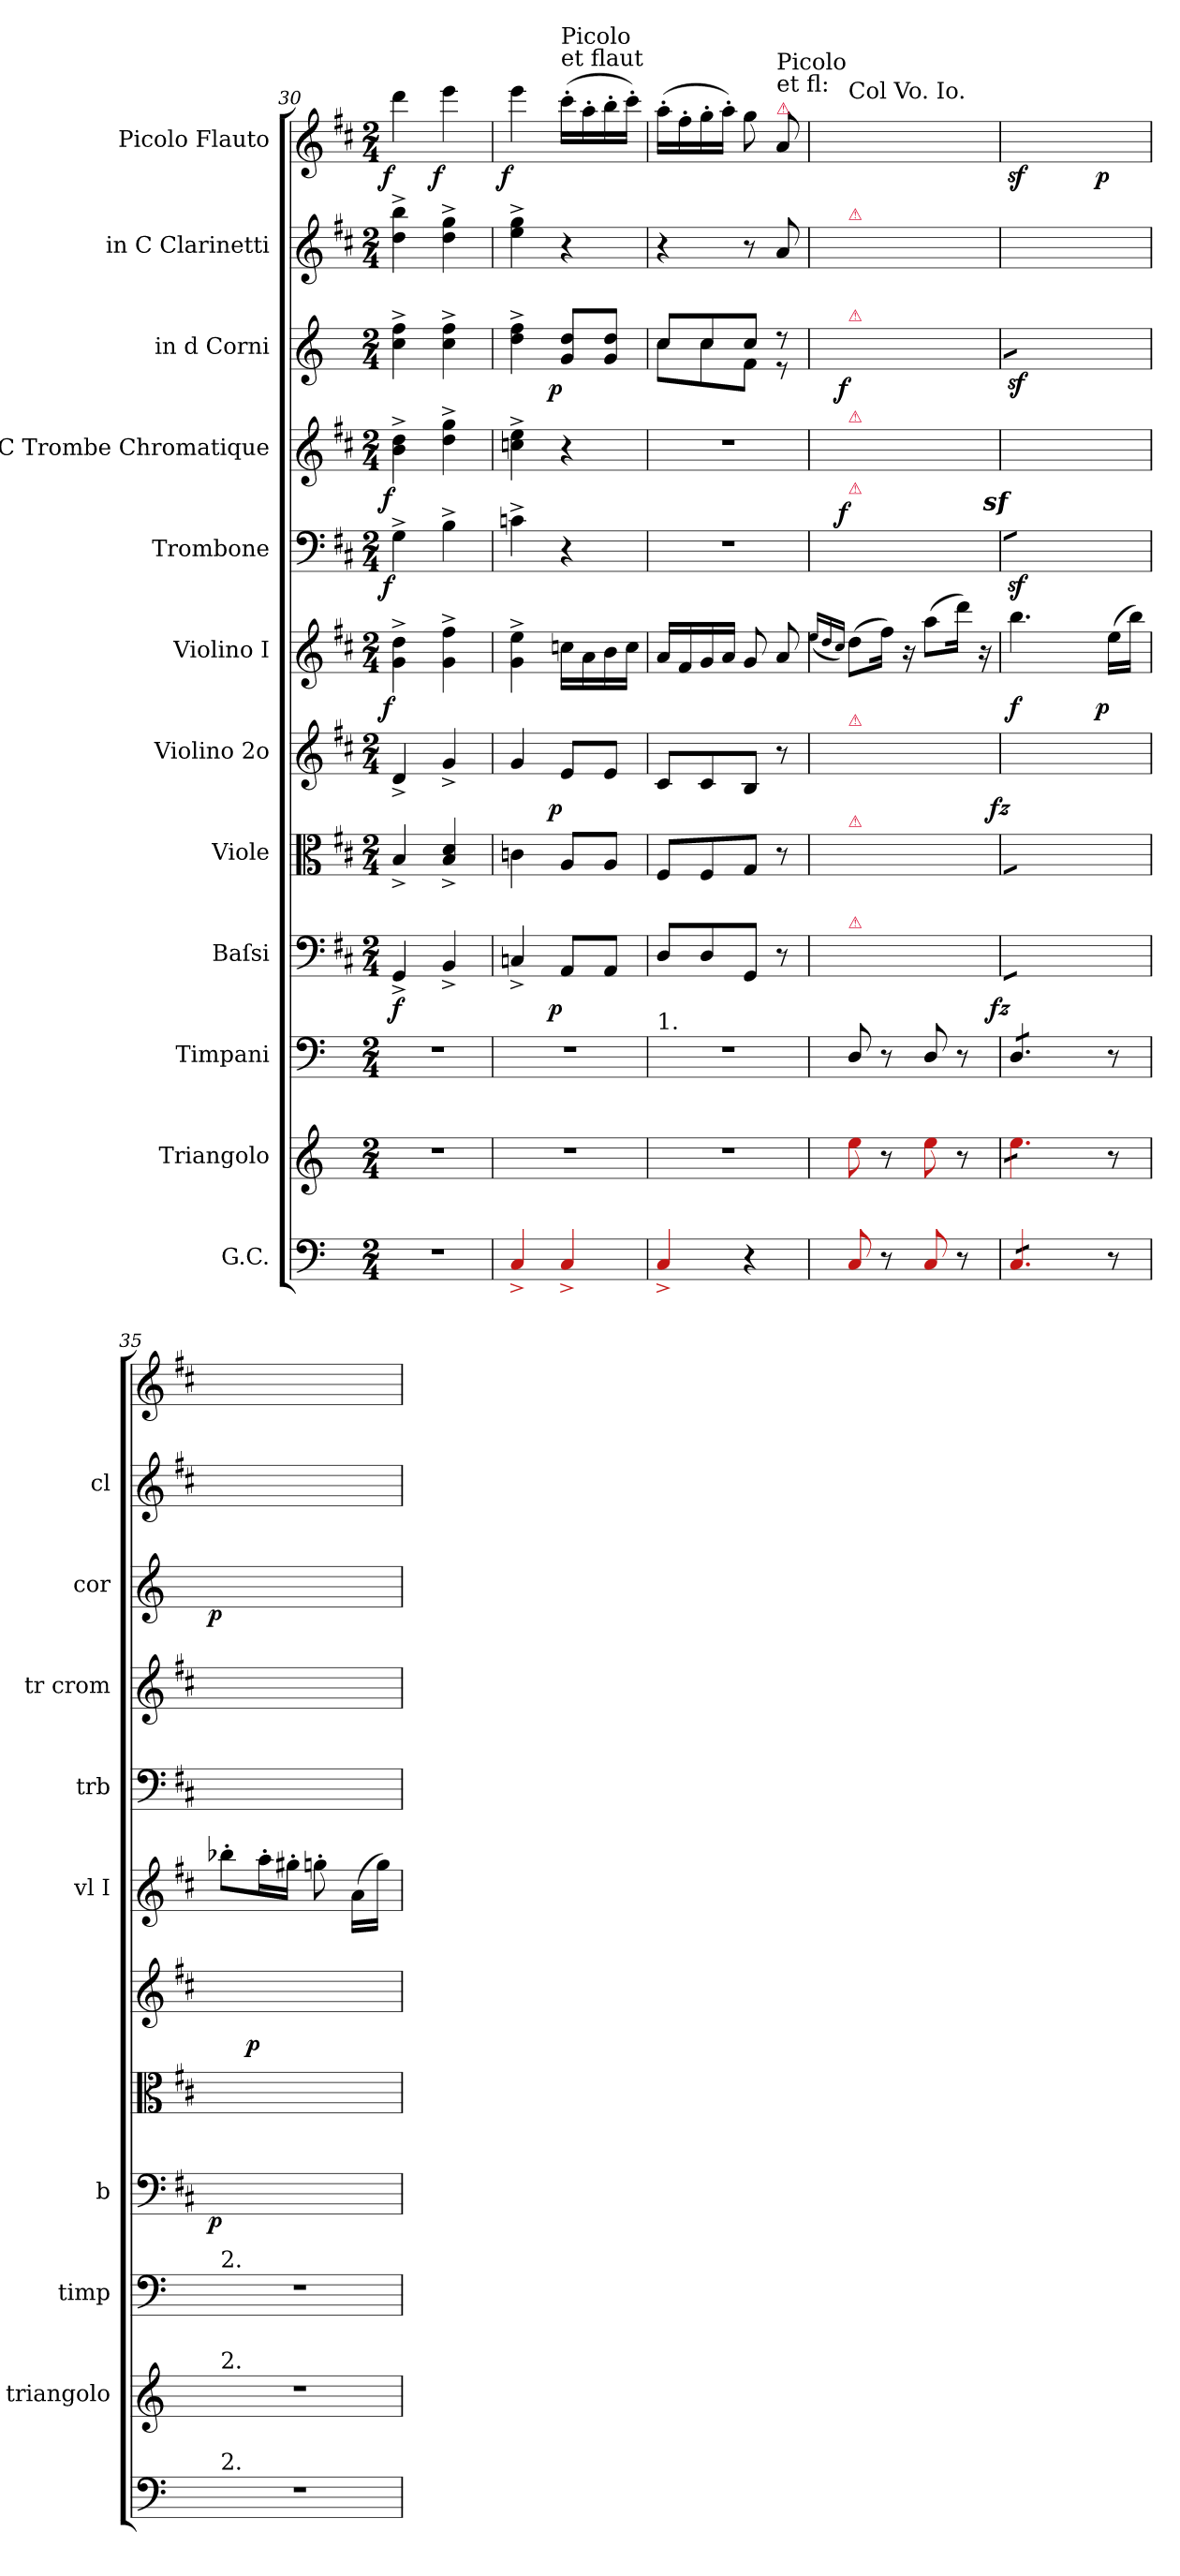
**kern	**kern	**kern	**kern	**dynam	**kern	**kern	**dynam	**kern	**dynam	**kern	**dynam	**kern	**dynam	**kern	**dynam	**kern	**kern	**dynam
*part12	*part11	*part10	*part9	*part9	*part8	*part7	*part7	*part6	*part6	*part5	*part5	*part4	*part4	*part3	*part3	*part2	*part1	*part1
*staff12	*staff11	*staff10	*staff9	*staff9	*staff8	*staff7	*staff7	*staff6	*staff6	*staff5	*staff5	*staff4	*staff4	*staff3	*staff3	*staff2	*staff1	*staff1
*I"G.C.	*I"Triangolo	*I"Timpani	*I"Baſsi	*	*I"Viole	*I"Violino 2o	*	*I"Violino I	*	*I"Trombone	*	*I"in C Trombe Chromatique	*	*I"in d Corni	*	*I"in C Clarinetti	*I"Picolo Flauto	*
*	*I'triangolo	*I'timp	*I'b	*	*	*	*	*I'vl I	*	*I'trb	*	*I'tr crom	*	*I'cor	*	*I'cl	*	*
*clefF4	*clefG2	*clefF4	*clefF4	*	*clefC3	*clefG2	*	*clefG2	*	*clefF4	*	*clefG2	*	*clefG2	*	*clefG2	*clefG2	*
*	*	*	*	*	*	*	*	*	*	*	*	*	*	*ITrd-1c-2	*	*	*	*
*k[]	*k[]	*k[]	*k[f#c#]	*	*k[f#c#]	*k[f#c#]	*	*k[f#c#]	*	*k[f#c#]	*	*k[f#c#]	*	*k[f#c#]	*	*k[f#c#]	*k[f#c#]	*
*	*	*	*D:	*	*D:	*D:	*	*D:	*	*D:	*	*D:	*	*D:	*	*D:	*D:	*
*M2/4	*M2/4	*M2/4	*M2/4	*	*M2/4	*M2/4	*	*M2/4	*	*M2/4	*	*M2/4	*	*M2/4	*	*M2/4	*M2/4	*
=30	=30	=30	=30	=30	=30	=30	=30	=30	=30	=30	=30	=30	=30	=30	=30	=30	=30	=30
!	!	!	!	!	!	!	!	!	!LO:DY:rj	!	!LO:DY:rj	!	!LO:DY:rj	!	!	!	!	!LO:DY:rj
2r	2r	2r	4GG^/	f	4B^/	4d^/	.	4g^<\ 4dd^<\	f	4G^<\	f	4b^<\ 4dd^<\	f	4dd^<\ 4gg^<\	.	4dd^<\ 4bb^<\	4ddd\	f
!	!	!	!	!	!	!	!	!	!	!	!	!	!	!	!	!	!	!LO:DY:rj
.	.	.	4BB^/	.	4B^/ 4d^/	4g^/	.	4g^<\ 4ff#^<\	.	4B^<\	.	4dd^<\ 4gg^<\	.	4dd^<\ 4gg^<\	.	4dd^<\ 4gg^<\	4eee\	f
=31	=31	=31	=31	=31	=31	=31	=31	=31	=31	=31	=31	=31	=31	=31	=31	=31	=31	=31
!	!	!	!	!	!	!	!	!	!	!	!	!	!	!	!	!	!	!LO:DY:rj
4Ra^>/	2r	2r	4Cn^/	.	4cn\	4g/	.	4g^<\ 4ee^<\	.	4cn^<\	.	4ccn^<\ 4ee^<\	.	4ee^<\ 4gg^<\	.	4ee^<\ 4gg^<\	4eee\	f
!	!	!	!	!	!	!	!	!	!	!	!	!	!	!	!	!	!LO:TX:a:t=Picolo\net flaut	!
!	!	!	!	!LO:DY:rj	!	!	!LO:DY:rj	!	!	!	!	!	!	!	!LO:DY:rj	!	!	!
4Ra^>/	.	.	8AA/L	p	8A/L	8e/L	p	16ccn\LL	.	4r	.	4r	.	8a/ 8ee/L	p	4r	(16ccc#'\LL	.
.	.	.	.	.	.	.	.	16a\	.	.	.	.	.	.	.	.	16aa'\	.
.	.	.	8AA/J	.	8A/J	8e/J	.	16b\	.	.	.	.	.	8a/ 8ee/J	.	.	16bb'\	.
.	.	.	.	.	.	.	.	16cc\JJ	.	.	.	.	.	.	.	.	16ccc#'\JJ)	.
=32	=32	=32	=32	=32	=32	=32	=32	=32	=32	=32	=32	=32	=32	=32	=32	=32	=32	=32
*	*	*	*	*	*	*	*	*	*	*	*	*	*	*^	*	*	*	*
!	!	!LO:TX:a:t=1.	!	!	!	!	!	!	!	!	!	!	!	!	!	!	!	!	!
4Ra^>/	2r	2r	8D/L	.	8F#/L	8c#/L	.	16a/LL	.	2r	.	2r	.	8dd/L	8dd\L	.	4r	(16aa'\LL	.
.	.	.	.	.	.	.	.	16f#/	.	.	.	.	.	.	.	.	.	16ff#'\	.
.	.	.	8D/	.	8F#/	8c#/	.	16g/	.	.	.	.	.	8dd/	8dd\	.	.	16gg'\	.
.	.	.	.	.	.	.	.	16a/JJ	.	.	.	.	.	.	.	.	.	16aa'\JJ)	.
4r	.	.	8GG/J	.	8G/J	8B/J	.	8g/	.	.	.	.	.	8dd/J	8g\J	.	8r	8gg\	.
!	!	!	!	!	!	!	!	!	!	!	!	!	!	!	!	!	!	!LO:TX:a:color=crimson:t=⚠	!
!	!	!	!	!	!	!	!	!	!	!	!	!	!	!	!	!	!	!LO:TX:a:t=Picolo\net fl&colon;	!
.	.	.	8r	.	8r	8r	.	8a/	.	.	.	.	.	8r	8r	.	8a/	8a/	.
*	*	*	*	*	*	*	*	*	*	*	*	*	*	*v	*v	*	*	*	*
=33	=33	=33	=33	=33	=33	=33	=33	=33	=33	=33	=33	=33	=33	=33	=33	=33	=33	=33
.	.	.	.	.	.	.	.	(16qqee/LL	.	.	.	.	.	.	.	(16qqf#/LLyy	(16qqee/LLyy	.
.	.	.	.	.	.	.	.	16qqdd/	.	.	.	.	.	.	.	16qqe/yy	16qqdd/yy	.
.	.	.	.	.	.	.	.	16qqcc#/JJ)	.	.	.	.	.	.	.	16qqd/JJyy	16qqcc#/JJyy)	.
*	*	*	*	*	*	*	*	*	*	*	*	*^	*	*	*	*	*	*
!	!	!	!	!	!	!	!	!	!	!	!	!	!	!	!	!	!	!LO:TX:a:t=Col Vo. Io.	!
!	!	!	!	!	!	!	!	!	!	!	!	!	!	!	!	!	!LO:TX:a:color=crimson:t=⚠	!	!
!	!	!	!	!	!	!	!	!	!	!	!	!	!	!	!LO:TX:a:color=crimson:t=⚠	!	!	!	!
!	!	!	!	!	!	!	!	!	!	!	!	!LO:TX:a:color=crimson:t=⚠	!	!	!	!	!	!	!
!	!	!	!	!	!	!	!	!	!	!LO:TX:a:color=crimson:t=⚠	!	!	!	!	!	!	!	!	!
!	!	!	!	!	!	!LO:TX:a:color=crimson:t=⚠	!	!	!	!	!	!	!	!	!	!	!	!	!
!	!	!	!	!	!LO:TX:a:color=crimson:t=⚠	!	!	!	!	!	!	!	!	!	!	!	!	!	!
!	!	!	!LO:TX:a:color=crimson:t=⚠	!	!	!	!	!	!	!	!	!	!	!	!	!	!	!	!
!	!	!	!	!	!	!	!	!	!	!	!LO:DY:a:rj	!	!	!	!	!LO:DY:rj	!	!	!
8Ra/	8Ree\	8D/	8D\yy	.	8Dyy\ 8Ayy\ 8dyy\	8Ayy/ 8f#yy/	.	(8dd\L	.	8D\yy	f	8a/yy	8f#\yy	.	8f#yy/ 8ddyy/	f	8d/Lyy)	(8dd\Lyy	.
8r	8r	8r	8ryy	.	8ryy	8ryy	.	16ff#\Jk)	.	8ryy	.	8ryy	8ryy	.	8ryy	.	16f#/Jkyy	16ff#\Jkyy)	.
.	.	.	.	.	.	.	.	16r	.	.	.	.	.	.	.	.	16ryy	16ryy	.
8Ra/	8Ree\	8D/	8D\yy	.	8Dyy\ 8Ayy\ 8dyy\	8Ayy/ 8f#yy/	.	(8aa\L	.	8D\yy	.	8a/yy	8f#\yy	.	8f#yy/ 8ddyy/	.	(8a/Lyy	(8aa\Lyy	.
8r	8r	8r	8ryy	.	8ryy	8ryy	.	16ddd\Jk)	.	8ryy	.	8ryy	8ryy	.	8ryy	.	16dd/Jkyy)	16ddd\Jkyy)	.
.	.	.	.	.	.	.	.	16r	.	.	.	.	.	.	.	.	16ryy	16ryy	.
=34	=34	=34	=34	=34	=34	=34	=34	=34	=34	=34	=34	=34	=34	=34	=34	=34	=34	=34	=34
!	!	!	!	!LO:DY:rj	!	!	!LO:DY:rj	!	!	!LO:DY:rj	!	!	!LO:DY:rj	!	!	!	!	!	!
*tremolo	*	*	*	*	*	*	*	*	*	*	*	*	*	*	*	*	*	*	*
*	*tremolo	*	*	*	*	*	*	*	*	*	*	*	*	*	*	*	*	*	*
*	*	*tremolo	*	*	*	*	*	*	*	*	*	*	*	*	*	*	*	*	*
*	*	*	*tremolo	*	*	*	*	*	*	*	*	*	*	*	*	*	*	*	*
*	*	*	*	*	*tremolo	*	*	*	*	*	*	*	*	*	*	*	*	*	*
*	*	*	*	*	*	*	*	*	*	*tremolo	*	*	*	*	*	*	*	*	*
*	*	*	*	*	*	*	*	*	*	*	*	*	*	*	*tremolo	*	*	*	*
8Ra/L	8Ree\L	8D/L	8GG/yyL	fz	8Gyy\ 8eyy\L	8Byy/ 8gyy/L	fz	4.bb\	f	8Gz\yyL	.	8g/Lyy	8gz\Lyy	.	8byyz/ 8eeyyz/L	.	4.b/yy	4.bbz\yy	.
8Ra/	8Ree\	8D/	8GG/yy	.	8Gyy\ 8eyy\	8Byy/ 8gyy/	.	.	.	8Gz\yy	.	8g/yy	8g\yy	.	8byyz/ 8eeyyz/	.	.	.	.
8Ra/J	8Ree\J	8D/J	8GG/yyJ	.	8Gyy\ 8eyy\J	8Byy/ 8gyy/J	.	.	.	8Gz\yyJ	.	8g/Jyy	8g\Jyy	.	8byyz/ 8eeyyz/J	.	.	.	.
*	*	*	*	*	*	*	*	*	*	*	*	*	*	*	*Xtremolo	*	*	*	*
*	*	*	*	*	*	*	*	*	*	*Xtremolo	*	*	*	*	*	*	*	*	*
*	*	*	*	*	*Xtremolo	*	*	*	*	*	*	*	*	*	*	*	*	*	*
*	*	*	*Xtremolo	*	*	*	*	*	*	*	*	*	*	*	*	*	*	*	*
*	*	*Xtremolo	*	*	*	*	*	*	*	*	*	*	*	*	*	*	*	*	*
*	*Xtremolo	*	*	*	*	*	*	*	*	*	*	*	*	*	*	*	*	*	*
*Xtremolo	*	*	*	*	*	*	*	*	*	*	*	*	*	*	*	*	*	*	*
!	!	!	!	!	!	!	!	!	!LO:DY:rj	!	!	!	!	!	!	!	!	!	!LO:DY:rj
8r	8r	8r	8ryy	.	8ryy	8ryy	.	(16ee\LL	p	8ryy	.	8ryy	8ryy	.	8ryy	.	8ryy	(16ee\LLyy	p
.	.	.	.	.	.	.	.	16bb\JJ)	.	.	.	.	.	.	.	.	.	16bb\JJyy)	.
*	*	*	*	*	*	*	*	*	*	*	*	*v	*v	*	*	*	*	*	*
=35	=35	=35	=35	=35	=35	=35	=35	=35	=35	=35	=35	=35	=35	=35	=35	=35	=35	=35
!	!	!LO:TX:a:t=2.	!	!	!	!	!	!	!	!	!	!	!	!	!	!	!	!
!	!LO:TX:a:t=2.	!	!	!	!	!	!	!	!	!	!	!	!	!	!	!	!	!
!LO:TX:a:t=2.	!	!	!	!	!	!	!	!	!	!	!	!	!	!	!	!	!	!
!	!	!	!	!LO:DY:rj	!	!	!	!	!	!	!	!	!	!	!LO:DY:rj	!	!	!
2r	2r	2r	8AA/yy	p	8ryy	8ryy	.	8bb-X'\L	.	2ryy	.	2ryy	.	2ayy/ 2eeyy/	p	2ryy	8bb-X'\Lyy	.
!	!	!	!	!	!	!	!LO:DY:rj	!	!	!	!	!	!	!	!	!	!	!
.	.	.	8ryy	.	8c#\yy	8Ayy/ 8gyy/	p	16aa'\L	.	.	.	.	.	.	.	.	16aa'\Lyy	.
.	.	.	.	.	.	.	.	16gg#X'\JJ	.	.	.	.	.	.	.	.	16gg#X'\JJyy	.
.	.	.	8AA/yy	.	8ryy	8ryy	.	8ggn'\	.	.	.	.	.	.	.	.	8ggn'\yy	.
.	.	.	8ryy	.	8c#\yy	8Ayy/ 8gyy/	.	(16a\LL	.	.	.	.	.	.	.	.	(16a\LLyy	.
.	.	.	.	.	.	.	.	16gg\JJ)	.	.	.	.	.	.	.	.	16gg\JJyy)	.
=	=	=	=	=	=	=	=	=	=	=	=	=	=	=	=	=	=	=
*-	*-	*-	*-	*-	*-	*-	*-	*-	*-	*-	*-	*-	*-	*-	*-	*-	*-	*-
